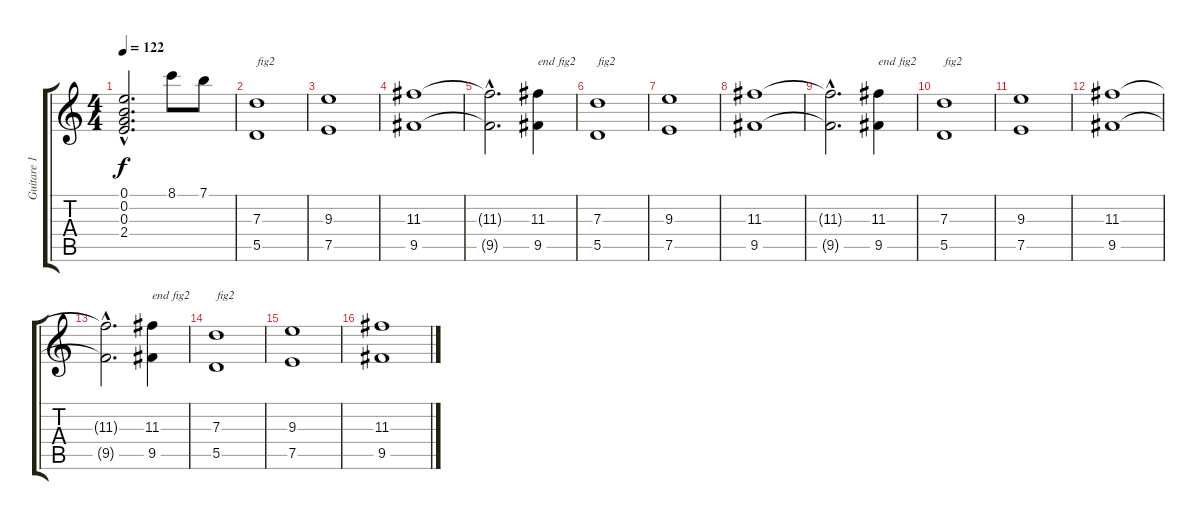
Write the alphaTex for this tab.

\track ("Guitare 1" "Guitare 1") {instrument acousticguitarsteel}
\staff {score tabs}
\tuning (E4 B3 G3 D3 A2 E2) {hide}
\ts (4 4)
\tempo 122
\clef g2
\ks c
(0.1{hac t} 0.2{hac t} 0.3{hac t} 2.4{hac t}).2{d dy f} 8.1.8 7.1.8 |
(7.3 5.5).1{txt "fig2"} |
(9.3 7.5).1 |
(11.3 9.5).1 |
(11.3{hac t} 9.5{hac t}).2{d} (11.3 9.5).4{txt "end fig2"} |
(7.3 5.5).1{txt "fig2"} |
(9.3 7.5).1 |
(11.3 9.5).1 |
(11.3{hac t} 9.5{hac t}).2{d} (11.3 9.5).4{txt "end fig2"} |
(7.3 5.5).1{txt "fig2"} |
(9.3 7.5).1 |
(11.3 9.5).1 |
(11.3{hac t} 9.5{hac t}).2{d} (11.3 9.5).4{txt "end fig2"} |
(7.3 5.5).1{txt "fig2"} |
(9.3 7.5).1 |
(11.3 9.5).1
